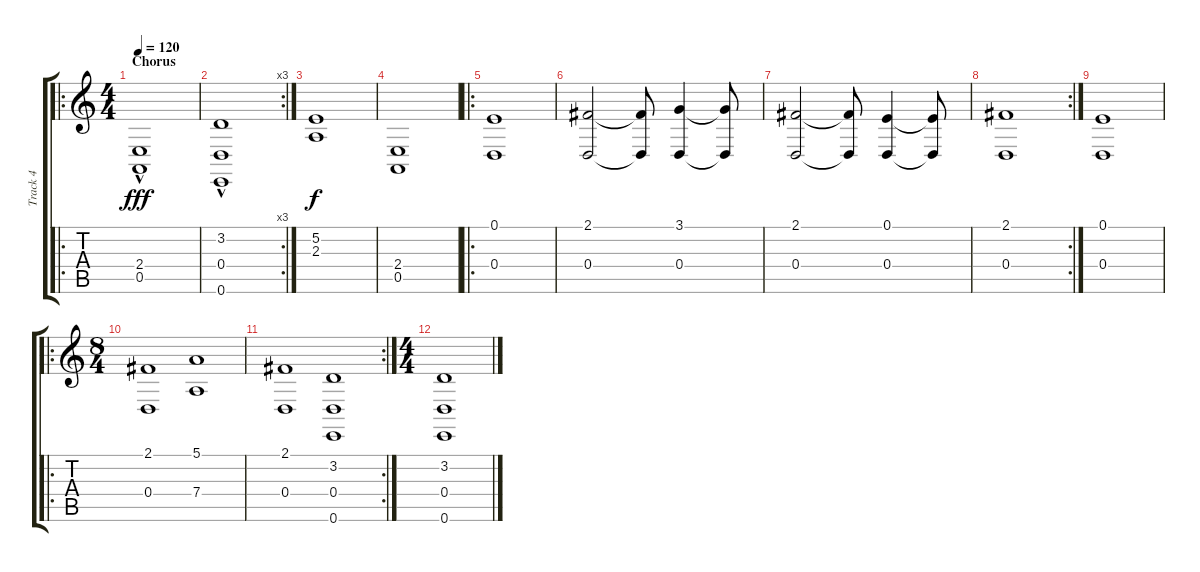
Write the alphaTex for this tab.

\track ("Track 4" "Track 4") {instrument pad8sweep}
\staff {score tabs}
\tuning (E4 B3 G3 D3 A2 E2) {hide}
\ro
\ts (4 4)
\section ("" "Chorus")
\tempo 120
\clef g2
\ks c
(2.4 0.5{hac}).1{dy fff} |
\rc 3
(3.2 0.4 0.6{hac}).1 |
(5.2 2.3).1{dy f} |
(2.4 0.5).1 |
\ro
(0.1 0.4).1 |
(2.1 0.4).2 (2.1{t} 0.4{t}).8 (3.1 0.4).4 (3.1{t} 0.4{t}).8 |
(2.1 0.4).2 (2.1{t} 0.4{t}).8 (0.1 0.4).4 (0.1{t} 0.4{t}).8 |
\rc 2
(2.1 0.4).1 |
(0.1 0.4).1 |
\ro
\ts (8 4)
(2.1 0.4).1 (5.1 7.4).1 |
\rc 2
(2.1 0.4).1 (3.2 0.4 0.6).1 |
\ts (4 4)
(3.2 0.4 0.6).1
